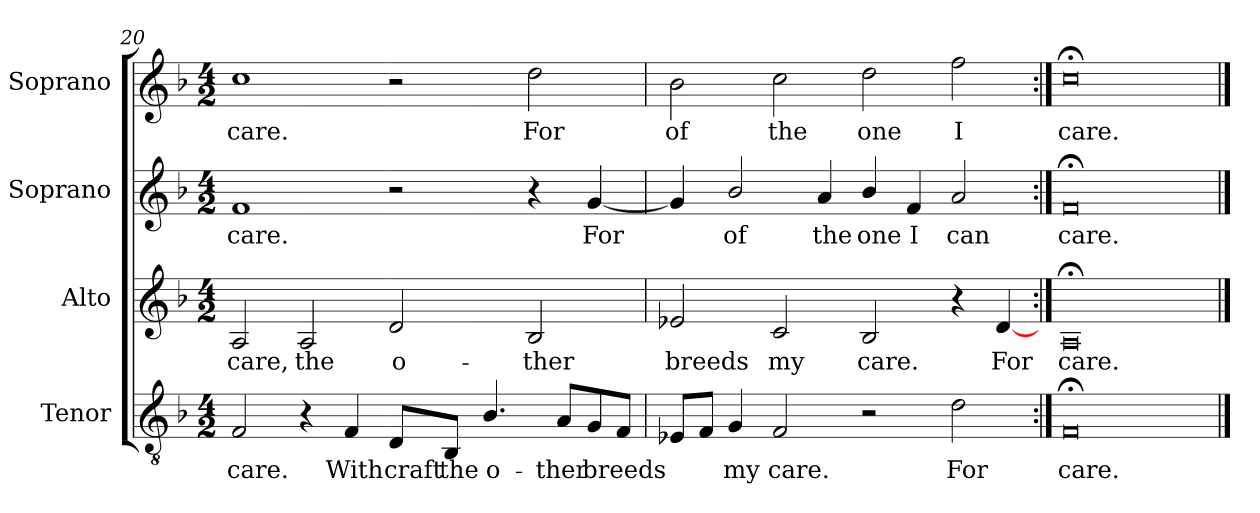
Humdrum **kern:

**kern	**text	**kern	**text	**kern	**text	**kern	**text
*part4	*part4	*part3	*part3	*part2	*part2	*part1	*part1
*staff4	*staff4	*staff3	*staff3	*staff2	*staff2	*staff1	*staff1
*I"Tenor	*	*I"Alto	*	*I"Soprano	*	*I"Soprano	*
*I'T.	*	*I'A.	*	*I'S.	*	*I'S.	*
!!LO:LB:g=z
*clefGv2	*	*clefG2	*	*clefG2	*	*clefG2	*
*ITrd7c12	*	*	*	*	*	*	*
*k[b-]	*	*k[b-]	*	*k[b-]	*	*k[b-]	*
*F:	*	*F:	*	*F:	*	*F:	*
*M4/2	*	*M4/2	*	*M4/2	*	*M4/2	*
=20	=20	=20	=20	=20	=20	=20	=20
!	!LO:LY:b:color=#000000	!	!	!	!	!	!
!	!	!	!LO:LY:b:color=#000000	!	!	!	!
!	!	!	!	!	!LO:LY:b:color=#000000	!	!
!	!	!	!	!	!	!	!LO:LY:b:color=#000000
2FFi/	care.	2Ai/	care,	1fi	care.	1cci	care.
!	!	!	!LO:LY:b:color=#000000	!	!	!	!
4r	.	2Ai/	the	.	.	.	.
!	!LO:LY:b:color=#000000	!	!	!	!	!	!
4FFi/	With	.	.	.	.	.	.
!	!LO:LY:b:color=#000000	!	!	!	!	!	!
!	!	!	!LO:LY:b:color=#000000	!	!	!	!
8DDi/L	craft	2di/	o-	2r	.	2r	.
!	!LO:LY:b:color=#000000	!	!	!	!	!	!
8BBB-i/J	the	.	.	.	.	.	.
!	!LO:LY:b:color=#000000	!	!	!	!	!	!
4.BB-i/	o-	.	.	.	.	.	.
!	!	!	!LO:LY:b:color=#000000	!	!	!	!
!	!	!	!	!	!	!	!LO:LY:b:color=#000000
.	.	2B-i/	-ther	4r	.	2ddi\	For
!	!LO:LY:b:color=#000000	!	!	!	!	!	!
8AAi/L	-ther	.	.	.	.	.	.
!	!LO:LY:b:color=#000000	!	!	!	!	!	!
!	!	!	!	!	!LO:LY:b:color=#000000	!	!
8GGi/	breeds	.	.	[4gi/	For	.	.
8FFi/J	.	.	.	.	.	.	.
=21	=21	=21	=21	=21	=21	=21	=21
!	!	!	!LO:LY:b:color=#000000	!	!	!	!
!	!	!	!	!	!	!	!LO:LY:b:color=#000000
8EE-Xi/L	.	2e-Xi/	breeds	4gi/]	.	2b-i\	of
8FFi/J	.	.	.	.	.	.	.
!	!LO:LY:b:color=#000000	!	!	!	!	!	!
!	!	!	!	!	!LO:LY:b:color=#000000	!	!
4GGi/	my	.	.	2b-i/	of	.	.
!	!LO:LY:b:color=#000000	!	!	!	!	!	!
!	!	!	!LO:LY:b:color=#000000	!	!	!	!
!	!	!	!	!	!	!	!LO:LY:b:color=#000000
2FFi/	care.	2ci/	my	.	.	2cci\	the
!	!	!	!	!	!LO:LY:b:color=#000000	!	!
.	.	.	.	4ai/	the	.	.
!	!	!	!LO:LY:b:color=#000000	!	!	!	!
!	!	!	!	!	!LO:LY:b:color=#000000	!	!
!	!	!	!	!	!	!	!LO:LY:b:color=#000000
2r	.	2B-i/	care.	4b-i/	one	2ddi\	one
!	!	!	!	!	!LO:LY:b:color=#000000	!	!
.	.	.	.	4fi/	I	.	.
!	!LO:LY:b:color=#000000	!	!	!	!	!	!
!	!	!	!	!	!LO:LY:b:color=#000000	!	!
!	!	!	!	!	!	!	!LO:LY:b:color=#000000
2Di\	For	4r	.	2ai/	can	2ffi\	I
!	!	!	!LO:LY:b:color=#000000	!	!	!	!
.	.	[4di/	For	.	.	.	.
=22:|!	=22:|!	=22:|!	=22:|!	=22:|!	=22:|!	=22:|!	=22:|!
!	!LO:LY:b:color=#000000	!	!	!	!	!	!
!	!	!	!LO:LY:b:color=#000000	!	!	!	!
!	!	!	!	!	!LO:LY:b:color=#000000	!	!
!	!	!	!	!	!	!	!LO:LY:b:color=#000000
0FF;i	care.	0A;i	care.	0f;i	care.	0cc;i	care.
==	==	==	==	==	==	==	==
*-	*-	*-	*-	*-	*-	*-	*-
